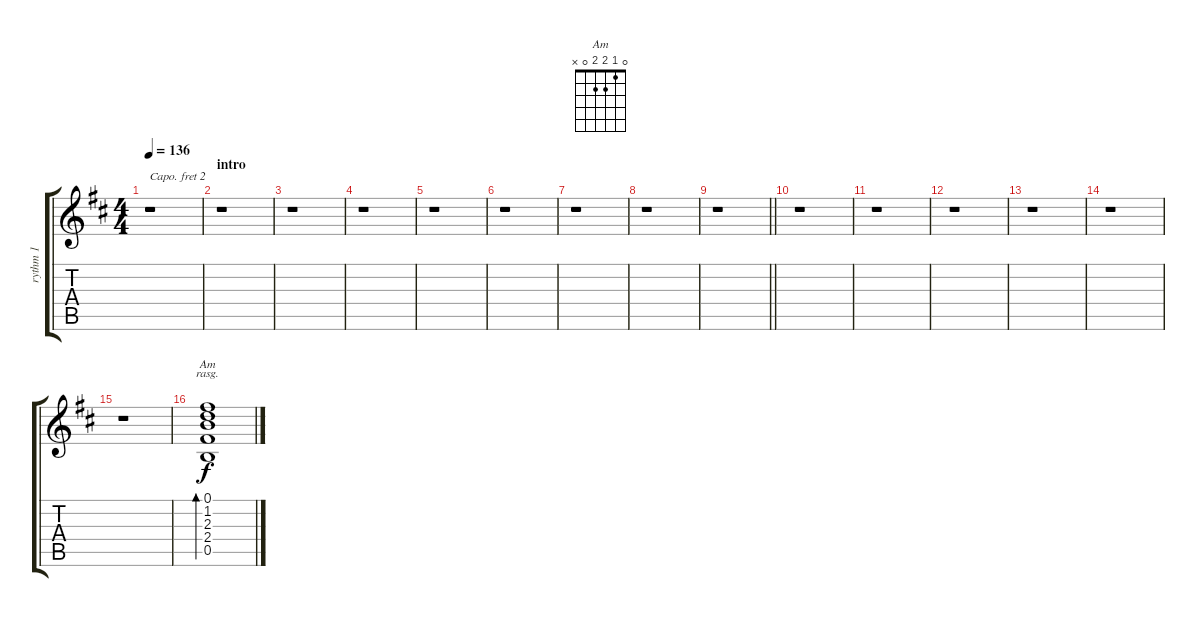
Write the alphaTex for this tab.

\track ("rythm 1" "rythm 1") {instrument acousticguitarnylon}
\staff {score tabs}
\capo 2
\tuning (E4 B3 G3 D3 A2 E2) {hide}
\chord ("Am" 0 1 2 2 0 x)
\ts (4 4)
\tempo 136
\clef g2
\ks d
r.1{dy f instrument acousticguitarnylon} |
\section ("" "intro")
r.1 |
r.1 |
r.1 |
r.1 |
r.1 |
r.1 |
r.1 |
\barLineRight lightlight
r.1 |
r.1 |
r.1 |
r.1 |
r.1 |
r.1 |
r.1 |
(0.1 1.2 2.3 2.4 0.5).1{bd 120 ch "Am" rasg ii}
